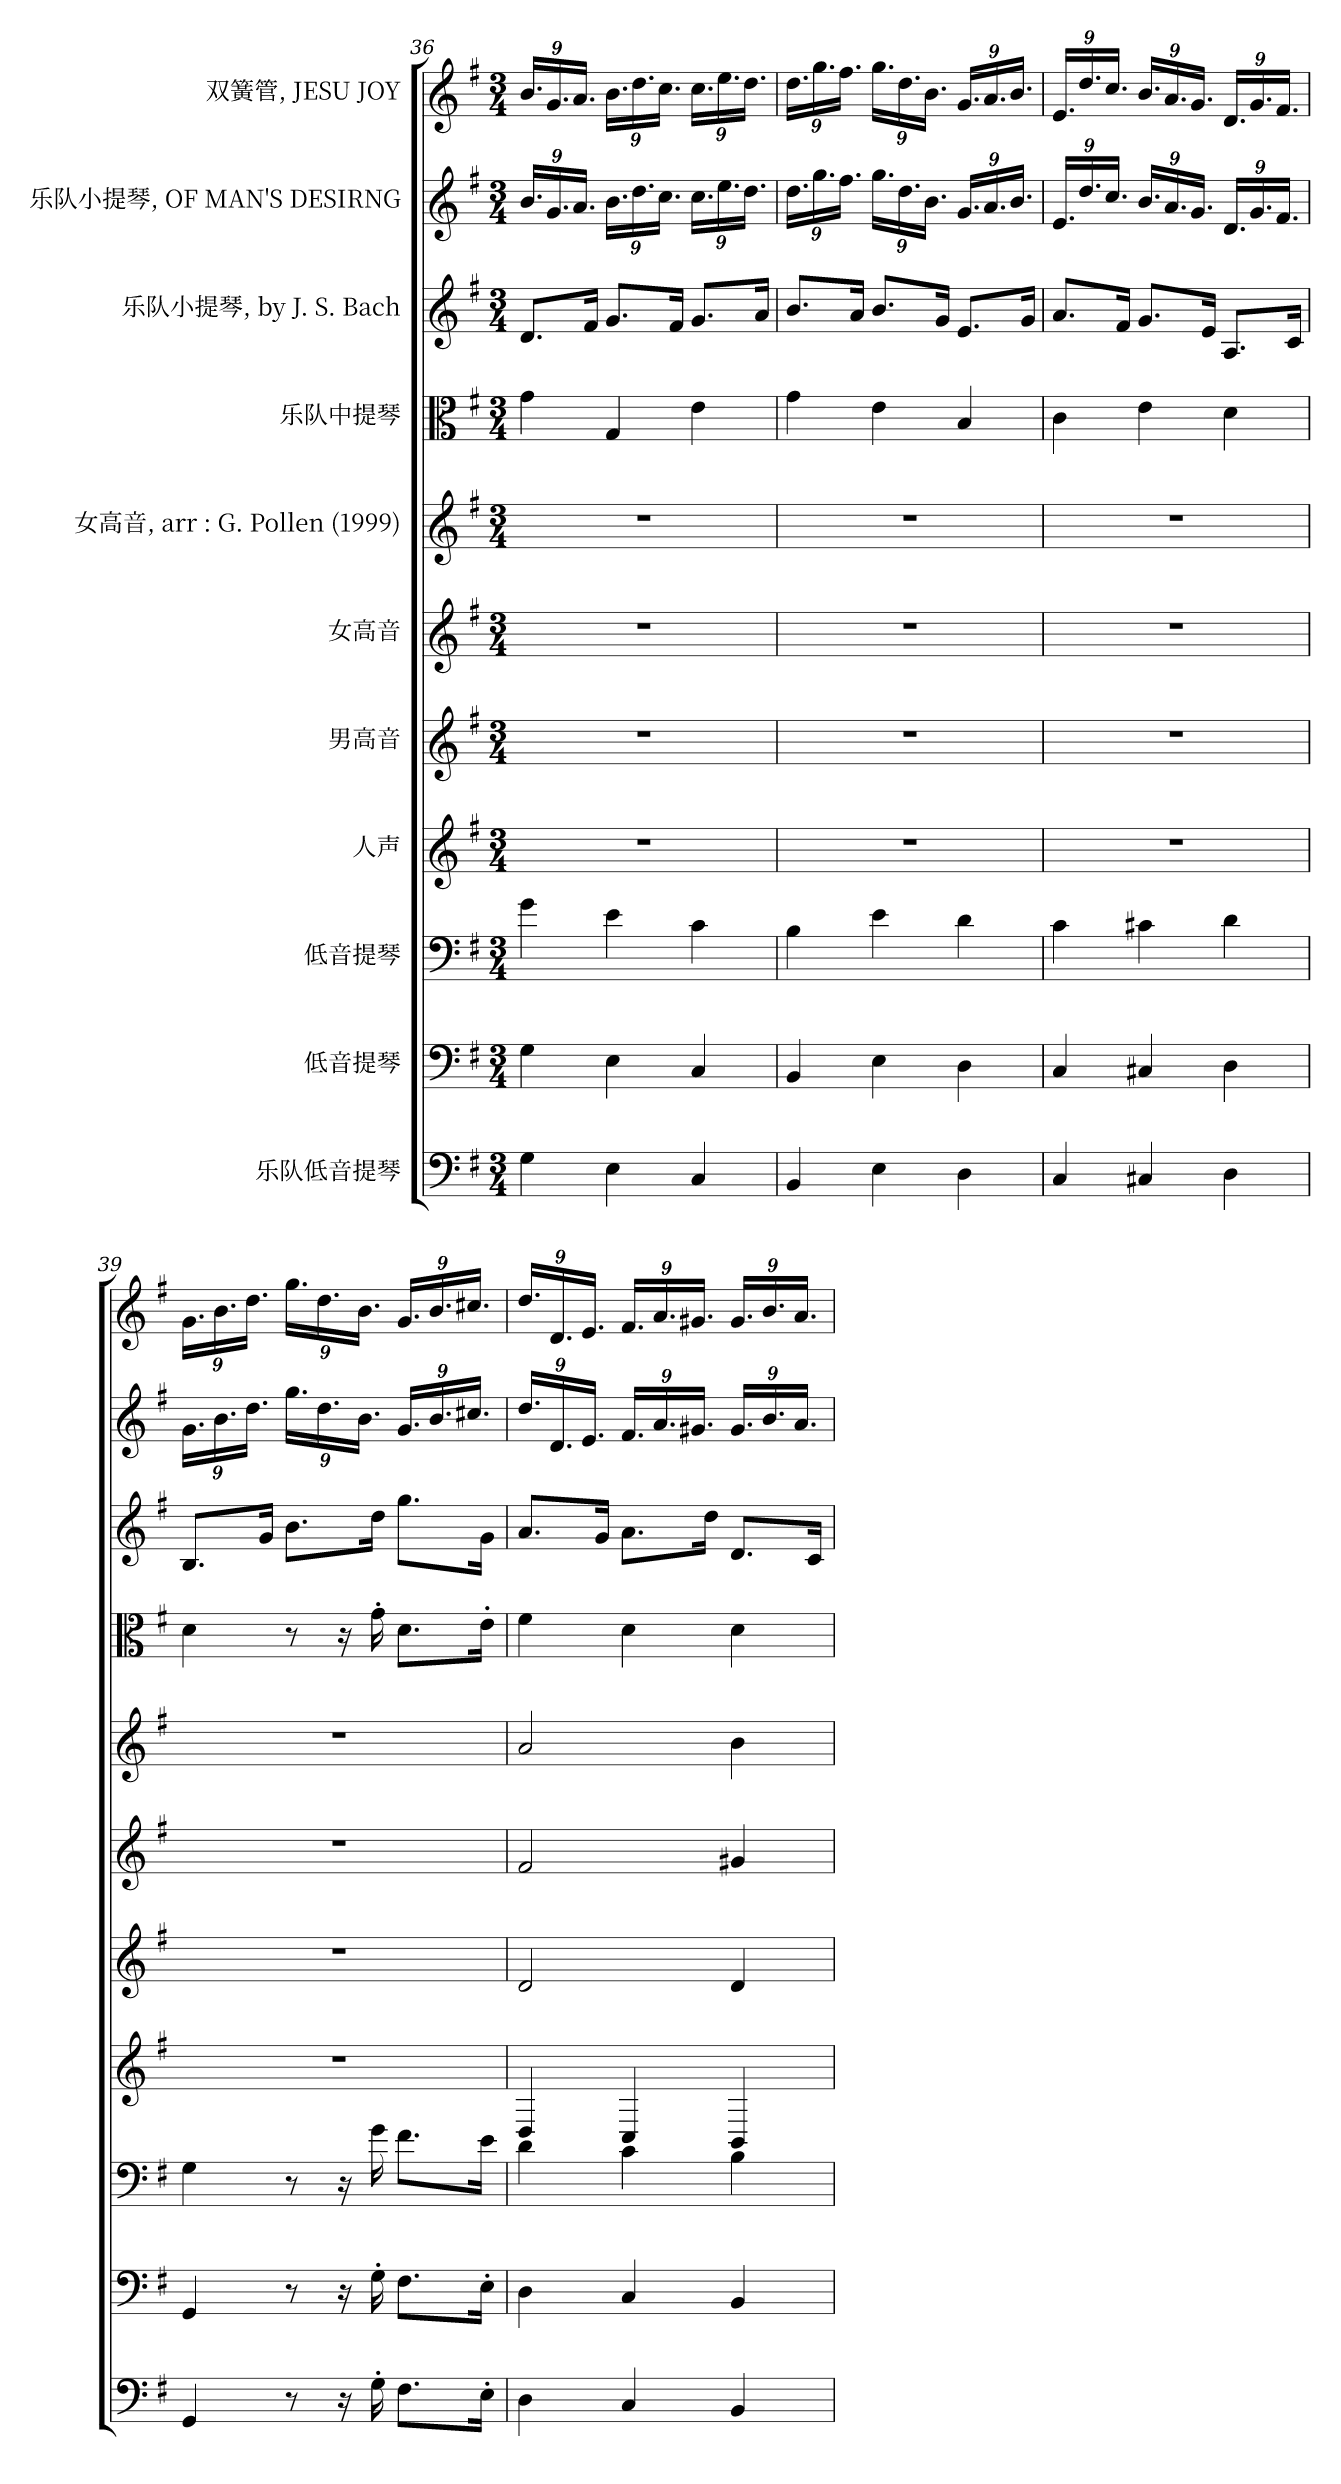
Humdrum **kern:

**kern	**kern	**kern	**kern	**kern	**kern	**kern	**kern	**kern	**kern	**kern
*part11	*part10	*part9	*part8	*part7	*part6	*part5	*part4	*part3	*part2	*part1
*staff11	*staff10	*staff9	*staff8	*staff7	*staff6	*staff5	*staff4	*staff3	*staff2	*staff1
*I"乐队低音提琴	*I"低音提琴	*I"低音提琴	*I"人声	*I"男高音	*I"女高音	*I"女高音, arr : G. Pollen (1999)	*I"乐队中提琴	*I"乐队小提琴, by J. S. Bach	*I"乐队小提琴, OF MAN'S DESIRNG	*I"双簧管, JESU JOY
!!LO:PB:g=z
*clefF4	*clefF4	*clefF4	*clefG2	*clefG2	*clefG2	*clefG2	*clefC3	*clefG2	*clefG2	*clefG2
*ITrd7c12	*ITrd7c12	*ITrd7c12	*	*	*	*	*	*	*	*
*k[f#]	*k[f#]	*k[f#]	*k[f#]	*k[f#]	*k[f#]	*k[f#]	*k[f#]	*k[f#]	*k[f#]	*k[f#]
*M3/4	*M3/4	*M3/4	*M3/4	*M3/4	*M3/4	*M3/4	*M3/4	*M3/4	*M3/4	*M3/4
*	*	*	*	*	*	*	*	*	*Xbrackettup	*Xbrackettup
=36	=36	=36	=36	=36	=36	=36	=36	=36	=36	=36
4GG\	4GG\	4G\	2.r	2.r	2.r	2.r	4g\	8.d/L	18.b/LL	18.b/LL
.	.	.	.	.	.	.	.	.	18.g/	18.g/
.	.	.	.	.	.	.	.	.	18.a/JJ	18.a/JJ
.	.	.	.	.	.	.	.	16f#/Jk	.	.
4EE\	4EE\	4E\	.	.	.	.	4G/	8.g/L	18.b\LL	18.b\LL
.	.	.	.	.	.	.	.	.	18.dd\	18.dd\
.	.	.	.	.	.	.	.	.	18.cc\JJ	18.cc\JJ
.	.	.	.	.	.	.	.	16f#/Jk	.	.
4CC/	4CC/	4C\	.	.	.	.	4e\	8.g/L	18.cc\LL	18.cc\LL
.	.	.	.	.	.	.	.	.	18.ee\	18.ee\
.	.	.	.	.	.	.	.	.	18.dd\JJ	18.dd\JJ
.	.	.	.	.	.	.	.	16a/Jk	.	.
=37	=37	=37	=37	=37	=37	=37	=37	=37	=37	=37
4BBB/	4BBB/	4BB\	2.r	2.r	2.r	2.r	4g\	8.b/L	18.dd\LL	18.dd\LL
.	.	.	.	.	.	.	.	.	18.gg\	18.gg\
.	.	.	.	.	.	.	.	.	18.ff#\JJ	18.ff#\JJ
.	.	.	.	.	.	.	.	16a/Jk	.	.
4EE\	4EE\	4E\	.	.	.	.	4e\	8.b/L	18.gg\LL	18.gg\LL
.	.	.	.	.	.	.	.	.	18.dd\	18.dd\
.	.	.	.	.	.	.	.	.	18.b\JJ	18.b\JJ
.	.	.	.	.	.	.	.	16g/Jk	.	.
4DD\	4DD\	4D\	.	.	.	.	4B/	8.e/L	18.g/LL	18.g/LL
.	.	.	.	.	.	.	.	.	18.a/	18.a/
.	.	.	.	.	.	.	.	.	18.b/JJ	18.b/JJ
.	.	.	.	.	.	.	.	16g/Jk	.	.
=38	=38	=38	=38	=38	=38	=38	=38	=38	=38	=38
4CC/	4CC/	4C\	2.r	2.r	2.r	2.r	4c\	8.a/L	18.e/LL	18.e/LL
.	.	.	.	.	.	.	.	.	18.dd/	18.dd/
.	.	.	.	.	.	.	.	.	18.cc/JJ	18.cc/JJ
.	.	.	.	.	.	.	.	16f#/Jk	.	.
4CC#X/	4CC#X/	4C#X\	.	.	.	.	4e\	8.g/L	18.b/LL	18.b/LL
.	.	.	.	.	.	.	.	.	18.a/	18.a/
.	.	.	.	.	.	.	.	.	18.g/JJ	18.g/JJ
.	.	.	.	.	.	.	.	16e/Jk	.	.
4DD\	4DD\	4D\	.	.	.	.	4d\	8.A/L	18.d/LL	18.d/LL
.	.	.	.	.	.	.	.	.	18.g/	18.g/
.	.	.	.	.	.	.	.	.	18.f#/JJ	18.f#/JJ
.	.	.	.	.	.	.	.	16c/Jk	.	.
!!LO:PB:g=z
=39	=39	=39	=39	=39	=39	=39	=39	=39	=39	=39
4GGG/	4GGG/	4GG\	2.r	2.r	2.r	2.r	4d\	8.B/L	18.g\LL	18.g\LL
.	.	.	.	.	.	.	.	.	18.b\	18.b\
.	.	.	.	.	.	.	.	.	18.dd\JJ	18.dd\JJ
.	.	.	.	.	.	.	.	16g/Jk	.	.
8r	8r	8r	.	.	.	.	8r	8.b\L	18.gg\LL	18.gg\LL
.	.	.	.	.	.	.	.	.	18.dd\	18.dd\
16r	16r	16r	.	.	.	.	16r	.	.	.
.	.	.	.	.	.	.	.	.	18.b\JJ	18.b\JJ
16GG'\	16GG'\	16G\	.	.	.	.	16g'\	16dd\Jk	.	.
8.FF#\L	8.FF#\L	8.F#\L	.	.	.	.	8.d\L	8.gg\L	18.g/LL	18.g/LL
.	.	.	.	.	.	.	.	.	18.b/	18.b/
.	.	.	.	.	.	.	.	.	18.cc#X/JJ	18.cc#X/JJ
16EE'\Jk	16EE'\Jk	16E\Jk	.	.	.	.	16e'\Jk	16g\Jk	.	.
=40	=40	=40	=40	=40	=40	=40	=40	=40	=40	=40
4DD\	4DD\	4D\	4D/	2d/	2f#/	2a/	4f#\	8.a/L	18.dd/LL	18.dd/LL
.	.	.	.	.	.	.	.	.	18.d/	18.d/
.	.	.	.	.	.	.	.	.	18.e/JJ	18.e/JJ
.	.	.	.	.	.	.	.	16g/Jk	.	.
4CC/	4CC/	4C\	4C/	.	.	.	4d\	8.a\L	18.f#/LL	18.f#/LL
.	.	.	.	.	.	.	.	.	18.a/	18.a/
.	.	.	.	.	.	.	.	.	18.g#X/JJ	18.g#X/JJ
.	.	.	.	.	.	.	.	16dd\Jk	.	.
4BBB/	4BBB/	4BB\	4BB/	4d/	4g#X/	4b\	4d\	8.d/L	18.g#/LL	18.g#/LL
.	.	.	.	.	.	.	.	.	18.b/	18.b/
.	.	.	.	.	.	.	.	.	18.a/JJ	18.a/JJ
.	.	.	.	.	.	.	.	16c/Jk	.	.
=	=	=	=	=	=	=	=	=	=	=
*-	*-	*-	*-	*-	*-	*-	*-	*-	*-	*-
